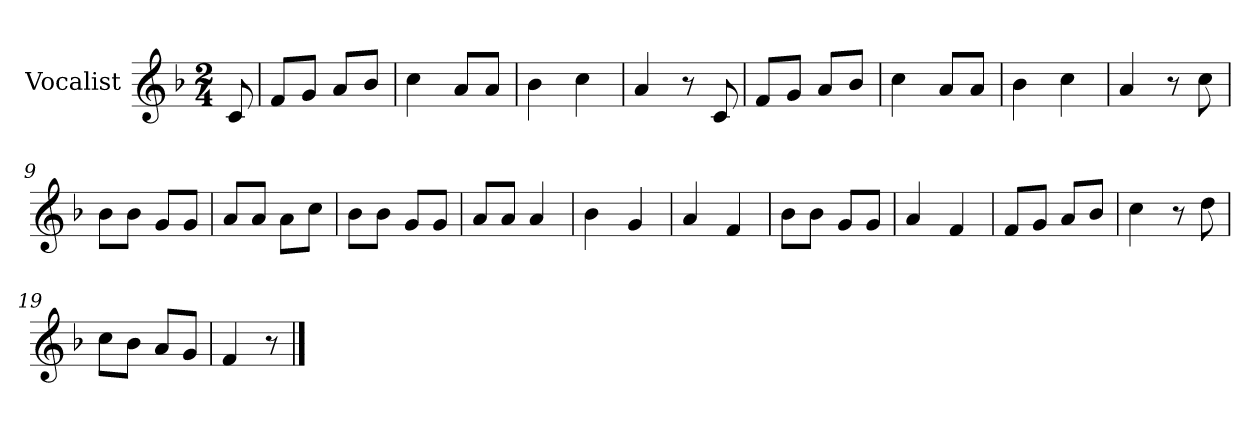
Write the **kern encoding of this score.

**kern
*part1
*staff1
*I"Vocalist
*k[b-]
*F:
*M2/4
=
8c
=1
8fL
8gJ
8aL
8b-J
=2
4cc
8aL
8aJ
=3
4b-
4cc
=4
4a
8r
8c
=5
8fL
8gJ
8aL
8b-J
=6
4cc
8aL
8aJ
=7
4b-
4cc
=8
4a
8r
8cc
=9
8b-L
8b-J
8gL
8gJ
=10
8aL
8aJ
8aL
8ccJ
=11
8b-L
8b-J
8gL
8gJ
=12
8aL
8aJ
4a
=13
4b-
4g
=14
4a
4f
=15
8b-L
8b-J
8gL
8gJ
=16
4a
4f
=17
8fL
8gJ
8aL
8b-J
=18
4cc
8r
8dd
=19
8ccL
8b-J
8aL
8gJ
=20
4f
8r
==
*-
